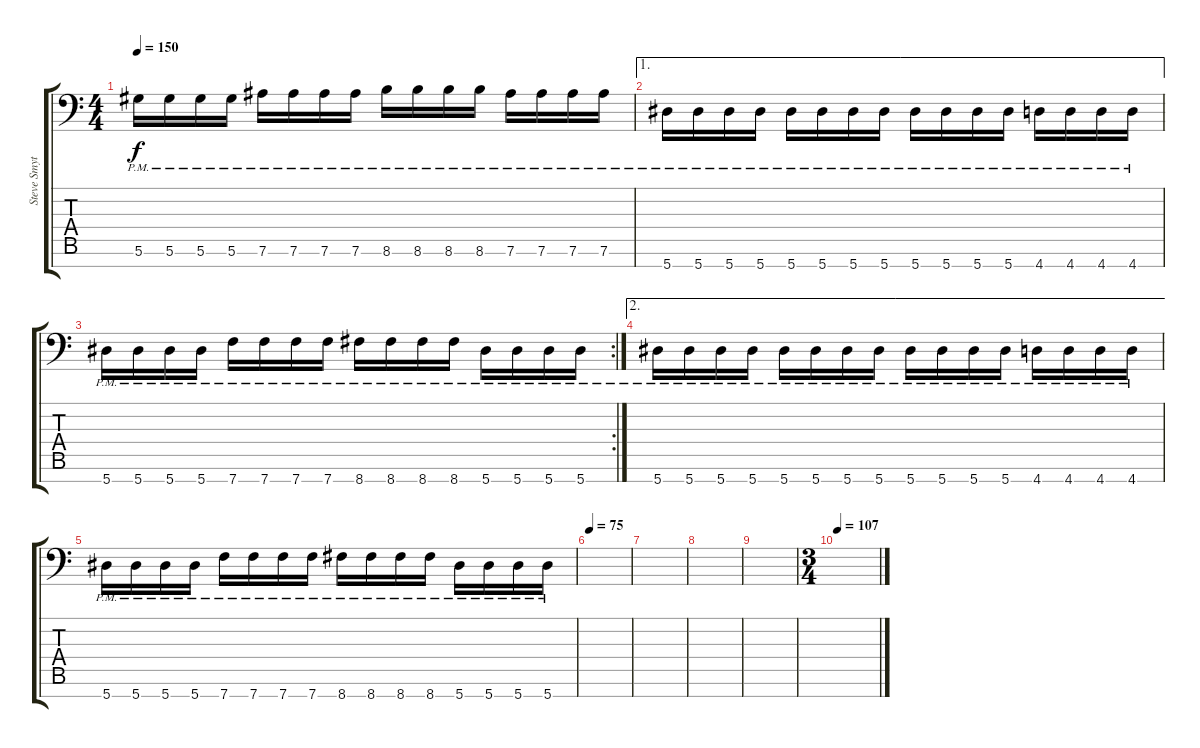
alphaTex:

\track ("Steve Smyth (Acoustic Lead)" "Steve Smyt") {instrument acousticguitarsteel}
\staff {score tabs}
\tuning (Eb4 Bb3 Gb3 Db3 Ab2 Eb2 Bb1) {hide}
\ts (4 4)
\tempo 150
\clef f4
\ks c
5.6{pm}.16{dy f} 5.6{pm}.16 5.6{pm}.16 5.6{pm}.16 7.6{pm}.16 7.6{pm}.16 7.6{pm}.16 7.6{pm}.16 8.6{pm}.16 8.6{pm}.16 8.6{pm}.16 8.6{pm}.16 7.6{pm}.16 7.6{pm}.16 7.6{pm}.16 7.6{pm}.16 |
\ae 1
5.7{pm}.16 5.7{pm}.16 5.7{pm}.16 5.7{pm}.16 5.7{pm}.16 5.7{pm}.16 5.7{pm}.16 5.7{pm}.16 5.7{pm}.16 5.7{pm}.16 5.7{pm}.16 5.7{pm}.16 4.7{pm}.16 4.7{pm}.16 4.7{pm}.16 4.7{pm}.16 |
\rc 2
5.7{pm}.16 5.7{pm}.16 5.7{pm}.16 5.7{pm}.16 7.7{pm}.16 7.7{pm}.16 7.7{pm}.16 7.7{pm}.16 8.7{pm}.16 8.7{pm}.16 8.7{pm}.16 8.7{pm}.16 5.7{pm}.16 5.7{pm}.16 5.7{pm}.16 5.7{pm}.16 |
\ae 2
5.7{pm}.16 5.7{pm}.16 5.7{pm}.16 5.7{pm}.16 5.7{pm}.16 5.7{pm}.16 5.7{pm}.16 5.7{pm}.16 5.7{pm}.16 5.7{pm}.16 5.7{pm}.16 5.7{pm}.16 4.7{pm}.16 4.7{pm}.16 4.7{pm}.16 4.7{pm}.16 |
5.7{pm}.16 5.7{pm}.16 5.7{pm}.16 5.7{pm}.16 7.7{pm}.16 7.7{pm}.16 7.7{pm}.16 7.7{pm}.16 8.7{pm}.16 8.7{pm}.16 8.7{pm}.16 8.7{pm}.16 5.7{pm}.16 5.7{pm}.16 5.7{pm}.16 5.7{pm}.16 |
\tempo 75
|
|
|
|
\ts (3 4)
\tempo 107
